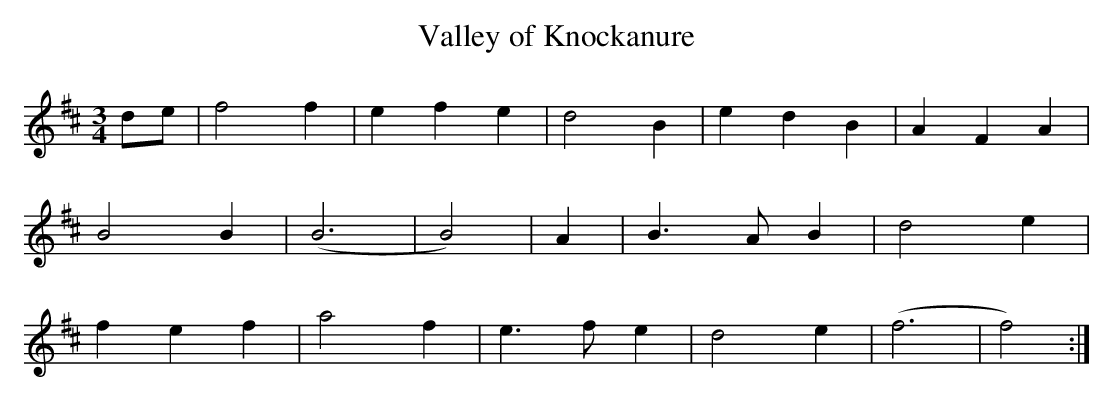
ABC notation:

X:1
T:Valley of Knockanure
M:3/4
L:1/8
K:D
de | f4f2 | e2f2e2 | d4B2 | e2d2B2 | A2F2A2 |
B4B2 | (B6 | B4) | A2 | B3AB2 | d4e2 |
f2e2f2 | a4f2 | e3fe2 | d4e2 | (f6 | f4) :|]
